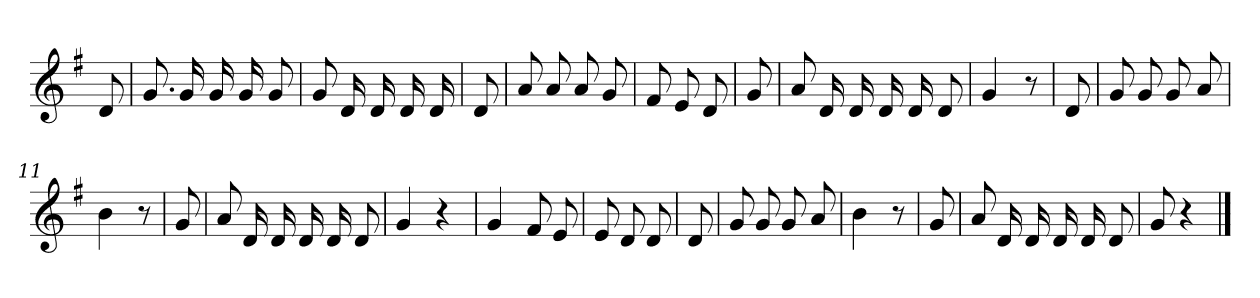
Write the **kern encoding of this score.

**kern
*part1
*staff1
*clefG2
*k[f#]
*G:
=
8d
=1
8.g
16g
16g
16g
8g
=2
8g
16d
16d
16d
16d
=3
8d
=4
8a
8a
8a
8g
=5
8f#
8e
8d
=6
8g
=7
8a
16d
16d
16d
16d
8d
=8
4g
8r
=9
8d
=10
8g
8g
8g
8a
=11
4b
8r
=12
8g
=13
8a
16d
16d
16d
16d
8d
=14
4g
4r
=15
4g
8f#
8e
=16
8e
8d
8d
=17
8d
=18
8g
8g
8g
8a
=19
4b
8r
=20
8g
=21
8a
16d
16d
16d
16d
8d
=22
8g
4r
==
*-
